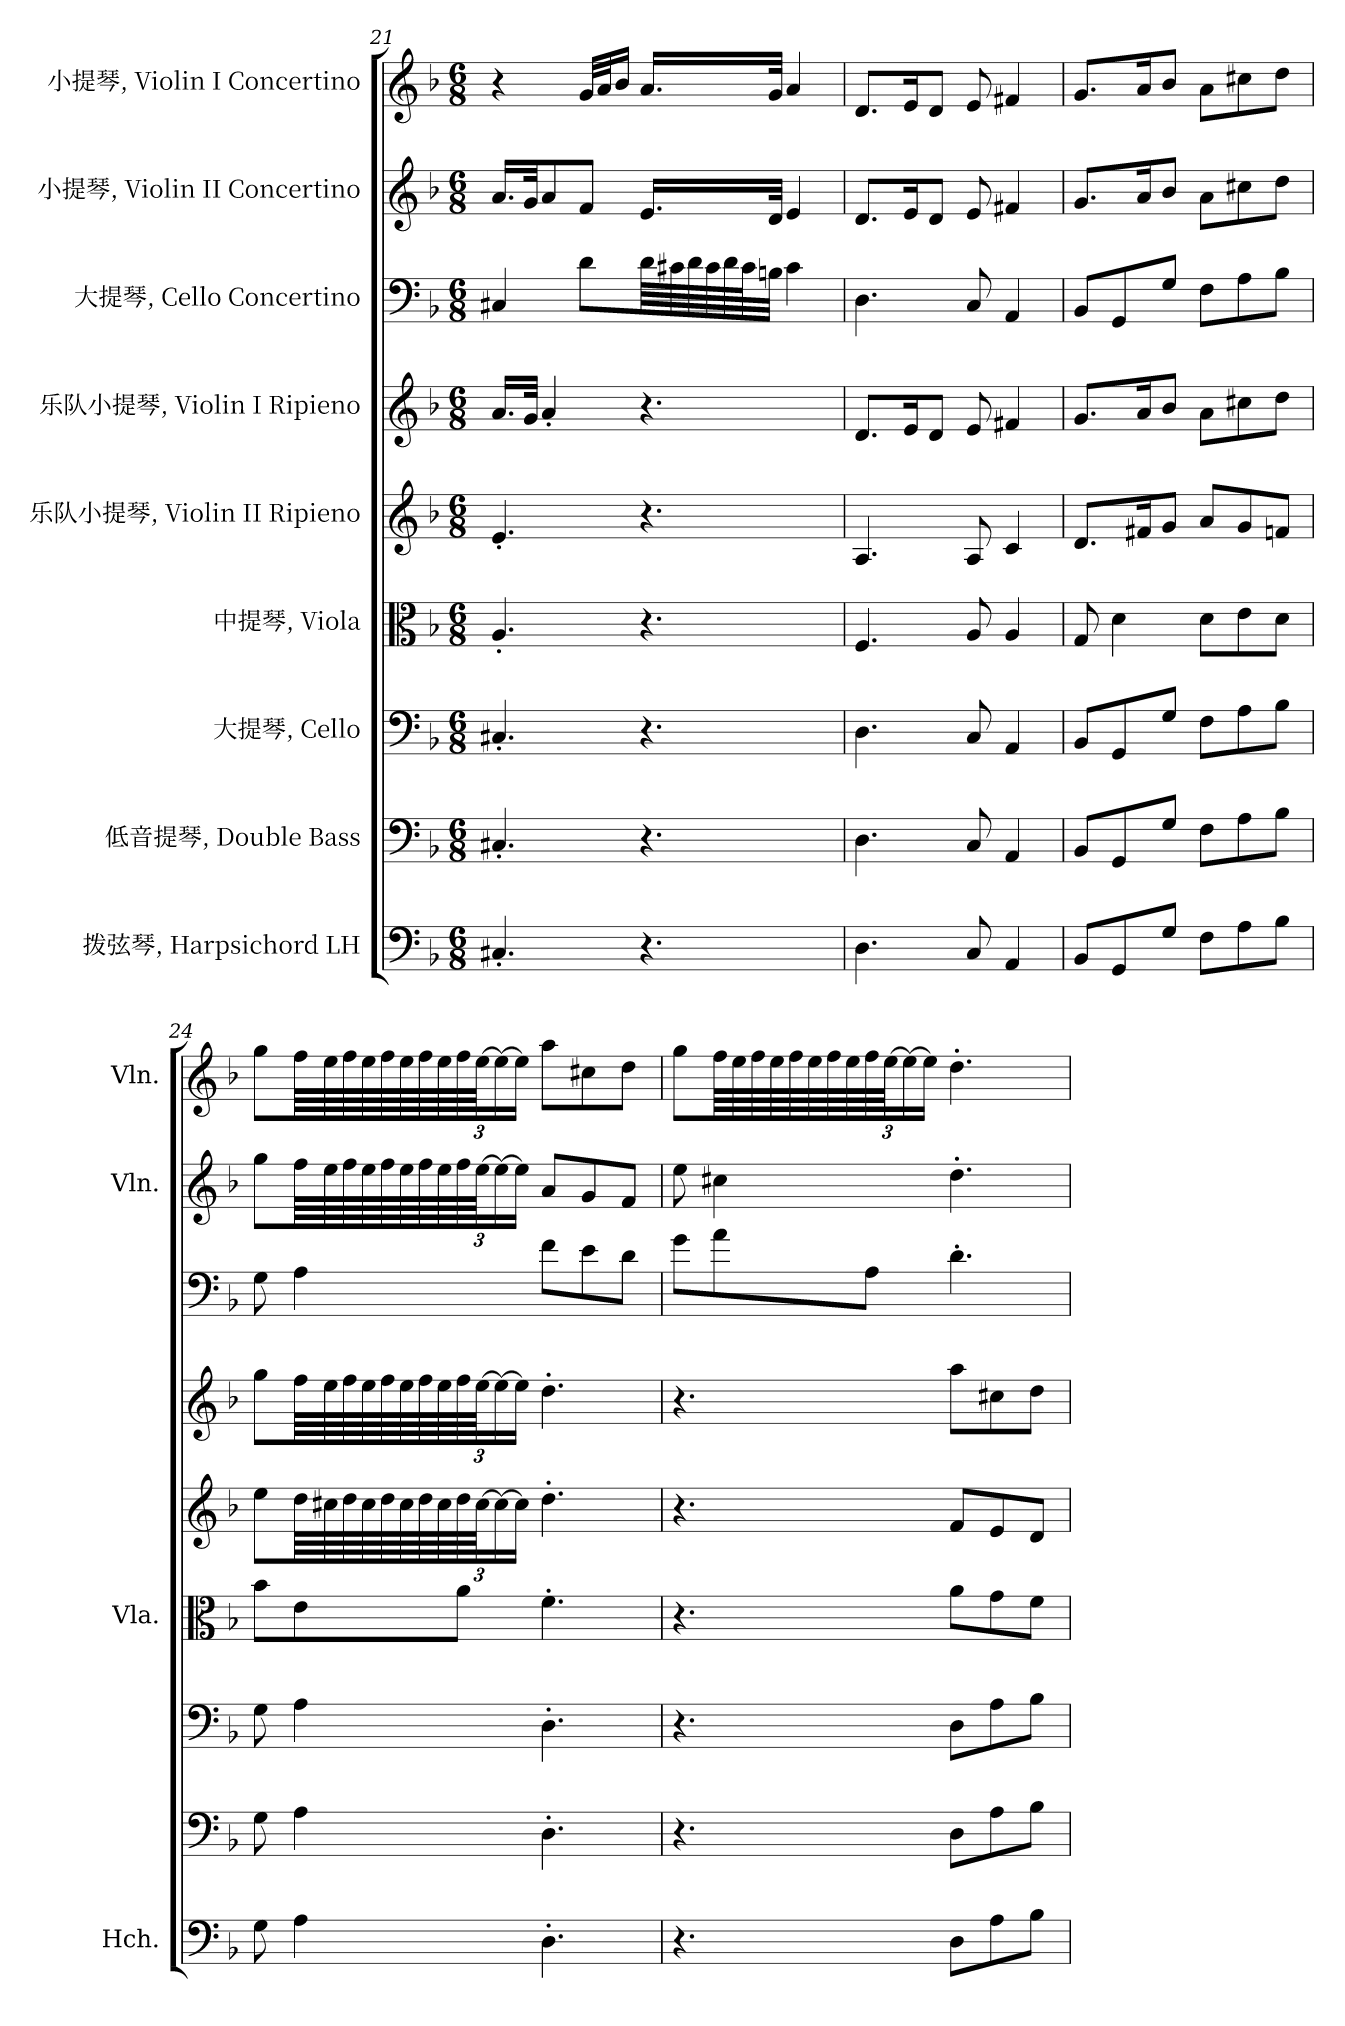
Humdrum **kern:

**kern	**kern	**kern	**kern	**kern	**kern	**kern	**kern	**kern
*part9	*part8	*part7	*part6	*part5	*part4	*part3	*part2	*part1
*staff9	*staff8	*staff7	*staff6	*staff5	*staff4	*staff3	*staff2	*staff1
*I"拨弦琴, Harpsichord LH	*I"低音提琴, Double Bass	*I"大提琴, Cello	*I"中提琴, Viola	*I"乐队小提琴, Violin II Ripieno	*I"乐队小提琴, Violin I Ripieno	*I"大提琴, Cello Concertino	*I"小提琴, Violin II Concertino	*I"小提琴, Violin I Concertino
*I'Hch.	*	*	*I'Vla.	*	*	*	*I'Vln.	*I'Vln.
*clefF4	*clefF4	*clefF4	*clefC3	*clefG2	*clefG2	*clefF4	*clefG2	*clefG2
*	*ITrd7c12	*	*	*	*	*	*	*
*k[b-]	*k[b-]	*k[b-]	*k[b-]	*k[b-]	*k[b-]	*k[b-]	*k[b-]	*k[b-]
*M6/8	*M6/8	*M6/8	*M6/8	*M6/8	*M6/8	*M6/8	*M6/8	*M6/8
=21	=21	=21	=21	=21	=21	=21	=21	=21
4.C#X'/	4.CC#X'/	4.C#X'/	4.A'/	4.e'/	16.a/LL	4C#X/	16.a/LL	4r
.	.	.	.	.	32g/JJk	.	32g/JK	.
.	.	.	.	.	4a'/	.	8a/	.
.	.	.	.	.	.	8d\L	8f/J	32g/LLL
.	.	.	.	.	.	.	.	32a/J
.	.	.	.	.	.	.	.	16b-/JJ
4.r	4.r	4.r	4.r	4.r	4.r	64d\LLL	16.e/LL	16.a/LL
.	.	.	.	.	.	64c#X\	.	.
.	.	.	.	.	.	64d\	.	.
.	.	.	.	.	.	64c#\	.	.
.	.	.	.	.	.	64d\	.	.
.	.	.	.	.	.	64c#\J	.	.
.	.	.	.	.	.	32Bn\JJJ	32d/JJk	32g/JJk
.	.	.	.	.	.	4c#\	4e/	4a/
=22	=22	=22	=22	=22	=22	=22	=22	=22
4.D\	4.DD\	4.D\	4.F/	4.A/	8.d/L	4.D\	8.d/L	8.d/L
.	.	.	.	.	16e/K	.	16e/K	16e/K
.	.	.	.	.	8d/J	.	8d/J	8d/J
8C/	8CC/	8C/	8A/	8A/	8e/	8C/	8e/	8e/
4AA/	4AAA/	4AA/	4A/	4c/	4f#X/	4AA/	4f#X/	4f#X/
!!LO:PB:g=z
=23	=23	=23	=23	=23	=23	=23	=23	=23
8BB-/L	8BBB-/L	8BB-/L	8G/	8.d/L	8.g/L	8BB-/L	8.g/L	8.g/L
8GG/	8GGG/	8GG/	4d\	.	.	8GG/	.	.
.	.	.	.	16f#X/K	16a/K	.	16a/K	16a/K
8G/J	8GG/J	8G/J	.	8g/J	8b-/J	8G/J	8b-/J	8b-/J
8F\L	8FF\L	8F\L	8d\L	8a/L	8a\L	8F\L	8a\L	8a\L
8A\	8AA\	8A\	8e\	8g/	8cc#X\	8A\	8cc#X\	8cc#X\
8B-\J	8BB-\J	8B-\J	8d\J	8fn/J	8dd\J	8B-\J	8dd\J	8dd\J
=24	=24	=24	=24	=24	=24	=24	=24	=24
8G\	8GG\	8G\	8b-\L	8ee\L	8gg\L	8G\	8gg\L	8gg\L
4A\	4AA\	4A\	8e\	64dd\LLL	64ff\LLL	4A\	64ff\LLL	64ff\LLL
.	.	.	.	64cc#X\	64ee\	.	64ee\	64ee\
.	.	.	.	64dd\	64ff\	.	64ff\	64ff\
.	.	.	.	64cc#\	64ee\	.	64ee\	64ee\
.	.	.	.	64dd\	64ff\	.	64ff\	64ff\
.	.	.	.	64cc#\	64ee\	.	64ee\	64ee\
.	.	.	.	64dd\	64ff\	.	64ff\	64ff\
.	.	.	.	64cc#\	64ee\	.	64ee\	64ee\
*	*	*	*	*Xbrackettup	*Xbrackettup	*	*Xbrackettup	*Xbrackettup
.	.	.	8a\J	96dd\	96ff\	.	96ff\	96ff\
.	.	.	.	[96cc#\JJ	[96ee\JJ	.	[96ee\JJ	[96ee\JJ
.	.	.	.	24cc#\_	24ee\_	.	24ee\_	24ee\_
.	.	.	.	16cc#\JJ]	16ee\JJ]	.	16ee\JJ]	16ee\JJ]
4.D'\	4.DD'\	4.D'\	4.f'\	4.dd'\	4.dd'\	8f\L	8a/L	8aa\L
.	.	.	.	.	.	8e\	8g/	8cc#X\
.	.	.	.	.	.	8d\J	8f/J	8dd\J
!!LO:PB:g=z
=25	=25	=25	=25	=25	=25	=25	=25	=25
4.r	4.r	4.r	4.r	4.r	4.r	8g\L	8ee\	8gg\L
.	.	.	.	.	.	8a\	4cc#X\	64ff\LLL
.	.	.	.	.	.	.	.	64ee\
.	.	.	.	.	.	.	.	64ff\
.	.	.	.	.	.	.	.	64ee\
.	.	.	.	.	.	.	.	64ff\
.	.	.	.	.	.	.	.	64ee\
.	.	.	.	.	.	.	.	64ff\
.	.	.	.	.	.	.	.	64ee\
.	.	.	.	.	.	8A\J	.	96ff\
.	.	.	.	.	.	.	.	[96ee\JJ
.	.	.	.	.	.	.	.	24ee\_
.	.	.	.	.	.	.	.	16ee\JJ]
8D\L	8DD\L	8D\L	8a\L	8f/L	8aa\L	4.d'\	4.dd'\	4.dd'\
8A\	8AA\	8A\	8g\	8e/	8cc#X\	.	.	.
8B-\J	8BB-\J	8B-\J	8f\J	8d/J	8dd\J	.	.	.
=	=	=	=	=	=	=	=	=
*-	*-	*-	*-	*-	*-	*-	*-	*-
